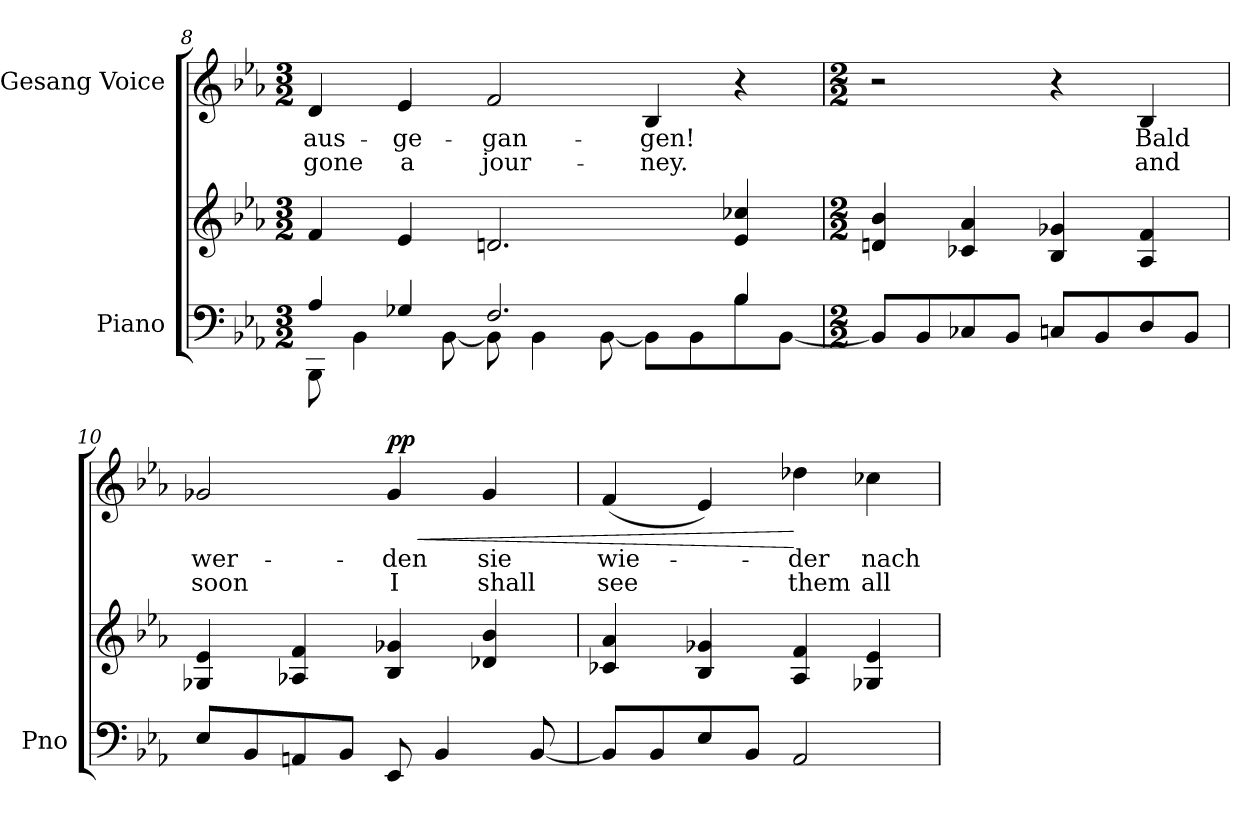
**kern	**kern	**kern	**text	**text	**dynam
*part2	*part2	*part1	*part1	*part1	*part1
*staff3	*staff2	*staff1	*staff1	*staff1	*staff1
*I"Piano	*	*I"Gesang Voice	*	*	*
*I'Pno	*	*	*	*	*
!!LO:LB:g=z
*clefF4	*clefG2	*clefG2	*	*	*
*k[b-e-a-]	*k[b-e-a-]	*k[b-e-a-]	*	*	*
*M3/2	*M3/2	*M3/2	*	*	*
=8	=8	=8	=8	=8	=8
*^	*	*	*	*	*
!	!	!	!	!LO:LY:b	!LO:LY:b	!
4A-/	8BBB-\	4f/	4d/	aus-	gone	.
.	4BB-\	.	.	.	.	.
!	!	!	!	!LO:LY:b	!LO:LY:b	!
4G-X/	.	4e-/	4e-/	-ge-	a	.
.	[8BB-\	.	.	.	.	.
!	!	!	!	!LO:LY:b	!LO:LY:b	!
2.F/	8BB-\]	2.dn/	2f/	-gan-	jour-	.
.	4BB-\	.	.	.	.	.
.	[8BB-\	.	.	.	.	.
!	!	!	!	!LO:LY:b	!LO:LY:b	!
.	8BB-\L]	.	4B-/	-gen!	-ney.	.
.	8BB-\	.	.	.	.	.
4B-/	8B-\	4e-/ 4cc-X/	4r	.	.	.
.	[8BB-\J	.	.	.	.	.
*v	*v	*	*	*	*	*
=9	=9	=9	=9	=9	=9
*M2/2	*M2/2	*M2/2	*	*	*
8BB-/L]	4dn/ 4b-/	2r	.	.	.
8BB-/	.	.	.	.	.
8C-X/	4c-X/ 4a-/	.	.	.	.
8BB-/J	.	.	.	.	.
8Cn/L	4B-/ 4g-X/	4r	.	.	.
8BB-/	.	.	.	.	.
!	!	!	!LO:LY:b	!LO:LY:b	!
8D/	4A-/ 4f/	4B-/	Bald	and	.
8BB-/J	.	.	.	.	.
=10	=10	=10	=10	=10	=10
!	!	!	!LO:LY:b	!LO:LY:b	!
8E-/L	4G-X/ 4e-/	2g-X/	wer-	soon	.
8BB-/	.	.	.	.	.
8AAn/	4A-X/ 4f/	.	.	.	.
8BB-/J	.	.	.	.	.
!	!	!	!LO:LY:b	!LO:LY:b	!LO:HP:b
!	!	!	!	!	!LO:DY:n=1:a
8EE-/	4B-/ 4g-X/	4g-/	-den	I	< pp
4BB-/	.	.	.	.	.
!	!	!	!LO:LY:b	!LO:LY:b	!
.	4d-X/ 4b-/	4g-/	sie	shall	.
[8BB-/	.	.	.	.	.
=11	=11	=11	=11	=11	=11
!	!	!	!LO:LY:b	!LO:LY:b	!
8BB-/L]	4c-X/ 4a-/	(<4f/	wie-	see	.
8BB-/	.	.	.	.	.
8E-/	4B-/ 4g-X/	4e-/)	.	.	.
8BB-/J	.	.	.	.	.
!	!	!	!LO:LY:b	!LO:LY:b	!
2AA-/	4A-/ 4f/	4dd-X\	-der	them	[
!	!	!	!LO:LY:b	!LO:LY:b	!
.	4G-X/ 4e-/	4cc-X\	nach	all	.
=	=	=	=	=	=
*-	*-	*-	*-	*-	*-
